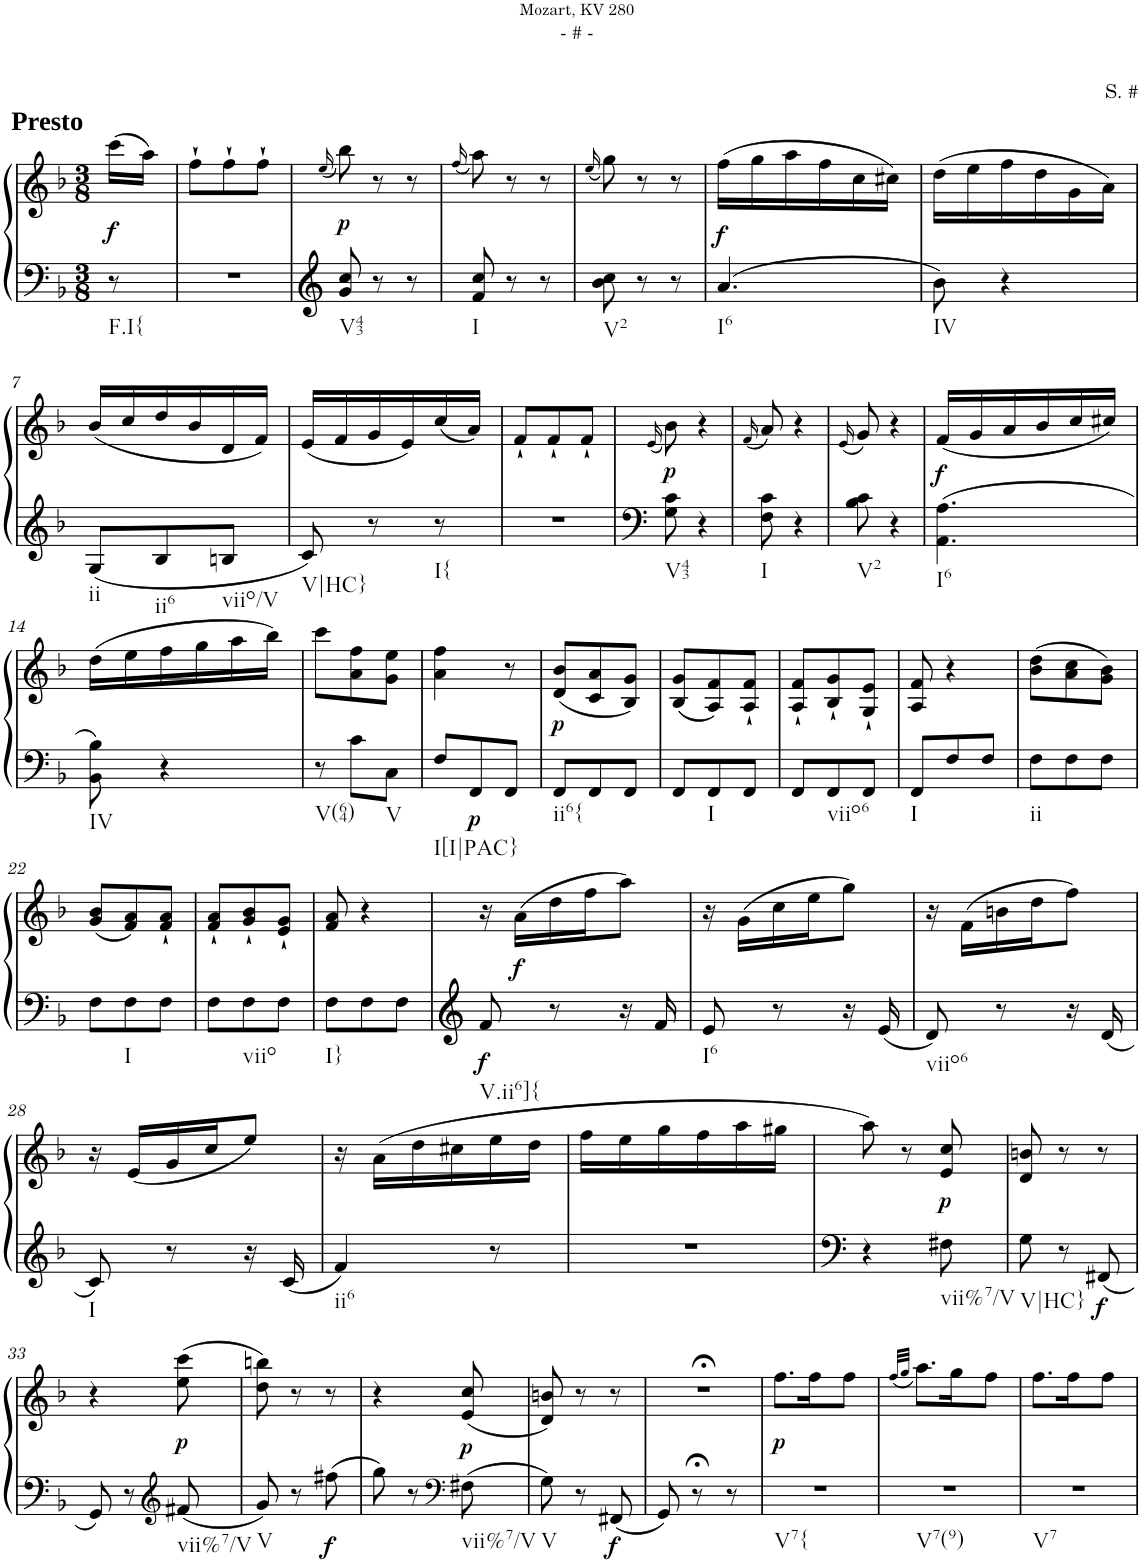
**kern	**kern	**dynam
*part1	*part1	*part1
*staff2	*staff1	*staff1/2
*I"Klavier linke Hand	*	*
*clefF4	*clefG2	*
*k[b-]	*k[b-]	*
*M3/8	*M3/8	*
=	=	=
!	!LO:TX:a:B:t=Presto	!
!LO:TX:b:t=F.I{	!	!
!	!	!LO:DY:b
8r	(16ccc\LL	f
.	16aa\JJ)	.
=1	=1	=1
4.r	8ff`\L	.
.	8ff`\	.
.	8ff`\J	.
=2	=2	=2
.	(16qee/	.
!LO:TX:b:t=V43	!	!
!	!	!LO:DY:b
8g/ 8cc/	8bb-\)	p
8r	8r	.
8r	8r	.
=3	=3	=3
.	(16qff/	.
!LO:TX:b:t=I	!	!
8f/ 8cc/	8aa\)	.
8r	8r	.
8r	8r	.
=4	=4	=4
.	(16qee/	.
!LO:TX:b:t=V2	!	!
8b-\ 8cc\	8gg\)	.
8r	8r	.
8r	8r	.
=5	=5	=5
!LO:TX:b:t=I6	!	!
!	!	!LO:DY:b
4.a/	(16ff\LL	f
.	16gg\	.
.	16aa\	.
.	16ff\	.
.	16cc\	.
.	16cc#X\JJ)	.
=6	=6	=6
!LO:TX:b:t=IV	!	!
8b-\	(16dd\LL	.
.	16ee\	.
4r	16ff\	.
.	16dd\	.
.	16g\	.
.	16a\JJ)	.
!!LO:LB:g=z
=7	=7	=7
!LO:TX:b:t=ii	!	!
8G/L	(16b-/LL	.
.	16cc/	.
!LO:TX:b:t=ii6	!	!
8B-/	16dd/	.
.	16b-/	.
!LO:TX:b:t=viio/V	!	!
8Bn/J	16d/	.
.	16f/JJ)	.
=8	=8	=8
!LO:TX:b:t=V|HC}	!	!
8c/	(16e/LL	.
.	16f/	.
8r	16g/	.
.	16e/)	.
!LO:TX:b:t=I{	!	!
8r	(16cc/	.
.	16a/JJ)	.
=9	=9	=9
4.r	8f`/L	.
.	8f`/	.
.	8f`/J	.
=10	=10	=10
.	(16qe/	.
!LO:TX:b:t=V43	!	!
!	!	!LO:DY:b
8G\ 8c\	8b-\)	p
4r	4r	.
=11	=11	=11
.	(16qf/	.
!LO:TX:b:t=I	!	!
8F\ 8c\	8a/)	.
4r	4r	.
=12	=12	=12
.	(16qe/	.
!LO:TX:b:t=V2	!	!
8B-\ 8c\	8g/)	.
4r	4r	.
=13	=13	=13
!LO:TX:b:t=I6	!	!
!	!	!LO:DY:b
4.AA\ 4.A\	(16f/LL	f
.	16g/	.
.	16a/	.
.	16b-/	.
.	16cc/	.
.	16cc#X/JJ)	.
!!LO:LB:g=z
=14	=14	=14
!LO:TX:b:t=IV	!	!
8BB-\ 8B-\	(16dd\LL	.
.	16ee\	.
4r	16ff\	.
.	16gg\	.
.	16aa\	.
.	16bb-\JJ)	.
=15	=15	=15
!LO:TX:b:t=V(64)	!	!
8r	8ccc\L	.
8c\L	8a\ 8ff\	.
!LO:TX:b:t=V	!	!
8C\J	8g\ 8ee\J	.
=16	=16	=16
!LO:TX:b:t=I[I|PAC}	!	!
8F/L	4a\ 4ff\	.
!	!	!LO:DY:b=2
8FF/	.	p
8FF/J	8r	.
=17	=17	=17
!LO:TX:b:t=ii6{	!	!
!	!	!LO:DY:b
8FF/L	(8d/ 8b-/L	p
8FF/	8c/ 8a/	.
8FF/J	8B-/ 8g/J)	.
=18	=18	=18
8FF/L	(8B-/ 8g/L	.
!LO:TX:b:t=I	!	!
8FF/	8A/ 8f/)	.
8FF/J	8A/` 8f/`J	.
=19	=19	=19
8FF/L	8A/` 8f/`L	.
!LO:TX:b:t=viio6	!	!
8FF/	8B-/` 8g/`	.
8FF/J	8G/` 8e/`J	.
=20	=20	=20
!LO:TX:b:t=I	!	!
8FF/L	8A/ 8f/	.
8F/	4r	.
8F/J	.	.
=21	=21	=21
!LO:TX:b:t=ii	!	!
8F\L	(8b-\ 8dd\L	.
8F\	8a\ 8cc\	.
8F\J	8g\ 8b-\J)	.
!!LO:LB:g=z
=22	=22	=22
8F\L	(8g/ 8b-/L	.
!LO:TX:b:t=I	!	!
8F\	8f/ 8a/)	.
8F\J	8f/` 8a/`J	.
=23	=23	=23
8F\L	8f/` 8a/`L	.
!LO:TX:b:t=viio	!	!
8F\	8g/` 8b-/`	.
8F\J	8e/` 8g/`J	.
=24	=24	=24
!LO:TX:b:t=I}	!	!
8F\L	8f/ 8a/	.
8F\	4r	.
8F\J	.	.
=25	=25	=25
!LO:TX:b:t=V.ii6]{	!	!
!	!	!LO:DY:b=2
8f/	16r	f
!	!	!LO:DY:b
.	(16a\LL	f
8r	16dd\	.
.	16ff\J	.
16r	8aa\J)	.
16f/	.	.
=26	=26	=26
!LO:TX:b:t=I6	!	!
8e/	16r	.
.	(16g\LL	.
8r	16cc\	.
.	16ee\J	.
16r	8gg\J)	.
16e/	.	.
=27	=27	=27
!LO:TX:b:t=viio6	!	!
8d/	16r	.
.	(16f\LL	.
8r	16bn\	.
.	16dd\J	.
16r	8ff\J)	.
16d/	.	.
!!LO:LB:g=z
=28	=28	=28
!LO:TX:b:t=I	!	!
8c/	16r	.
.	(16e/LL	.
8r	16g/	.
.	16cc/J	.
16r	8ee/J)	.
16c/	.	.
=29	=29	=29
!LO:TX:b:t=ii6	!	!
4f/	16r	.
.	(16a\LL	.
.	16dd\	.
.	16cc#X\	.
8r	16ee\	.
.	16dd\JJ	.
=30	=30	=30
4.r	16ff\LL	.
.	16ee\	.
.	16gg\	.
.	16ff\	.
.	16aa\	.
.	16gg#X\JJ	.
=31	=31	=31
4r	8aa\)	.
.	8r	.
!LO:TX:b:t=vii%7/V	!	!
!	!	!LO:DY:b
8F#X\	8e/ 8cc/	p
=32	=32	=32
!LO:TX:b:t=V|HC}	!	!
8G\	8d/ 8bn/	.
8r	8r	.
!	!	!LO:DY:b=2
8FF#X/	8r	f
!!LO:LB:g=z
=33	=33	=33
8GG/	4r	.
8r	.	.
*clefG2	*	*
!LO:TX:b:t=vii%7/V	!	!
!	!	!LO:DY:b
8f#X/	(8ee\ 8ccc\	p
=34	=34	=34
!LO:TX:b:t=V	!	!
8g/	8dd\ 8bbn\)	.
8r	8r	.
!	!	!LO:DY:b=2
8ff#X\	8r	f
=35	=35	=35
8gg\	4r	.
8r	.	.
*clefF4	*	*
!LO:TX:b:t=vii%7/V	!	!
!	!	!LO:DY:b
8F#X\	(8e/ 8cc/	p
=36	=36	=36
!LO:TX:b:t=V	!	!
8G\	8d/ 8bn/)	.
8r	8r	.
!	!	!LO:DY:b=2
8FF#X/	8r	f
=37	=37	=37
8GG/	4.r;<	.
8r;<	.	.
8r	.	.
=38	=38	=38
!LO:TX:b:t=V7{	!	!
!	!	!LO:DY:b
4.r	8.ff\L	p
.	16ff\K	.
.	8ff\J	.
=39	=39	=39
.	(32qff/LLL	.
.	32qgg/JJJ	.
!LO:TX:b:t=V7(9)	!	!
4.r	8.aa\L)	.
.	16gg\K	.
.	8ff\J	.
=40	=40	=40
!LO:TX:b:t=V7	!	!
4.r	8.ff\L	.
.	16ff\K	.
.	8ff\J	.
=	=	=
*-	*-	*-
